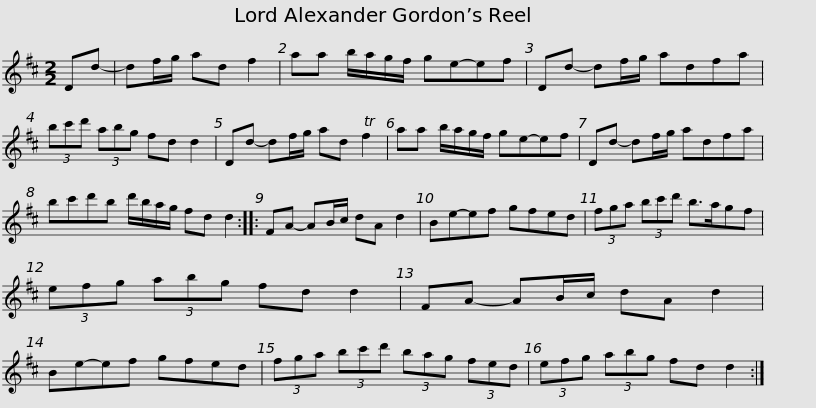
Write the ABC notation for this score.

X:1
L:1/8
M:2/2
I:linebreak $
K:D
V:1 treble
V:1
 Dd- | df/g/ ad f2 | aa b/a/g/f/ ge-ef | Dd- df/g/ adfa | (3bc'd' (3abg fd d2 |$ %5
 Dd- df/g/ ad Tf2 | aa b/a/g/f/ ge-ef | Dd- df/g/ adfa | bc'd'b d'/b/a/g/ fd d2 ::$ FA- AB/c/ dA d2 | %10
 Be-ef gfed | (3fga (3bc'd' b>agf | (3efg (3abg fd d2 |$ FA- AB/c/ dA d2 | Be-ef gfed | %15
 (3fga (3bc'd' (3bag (3fed | (3efg (3abg fd d2 :| %17
